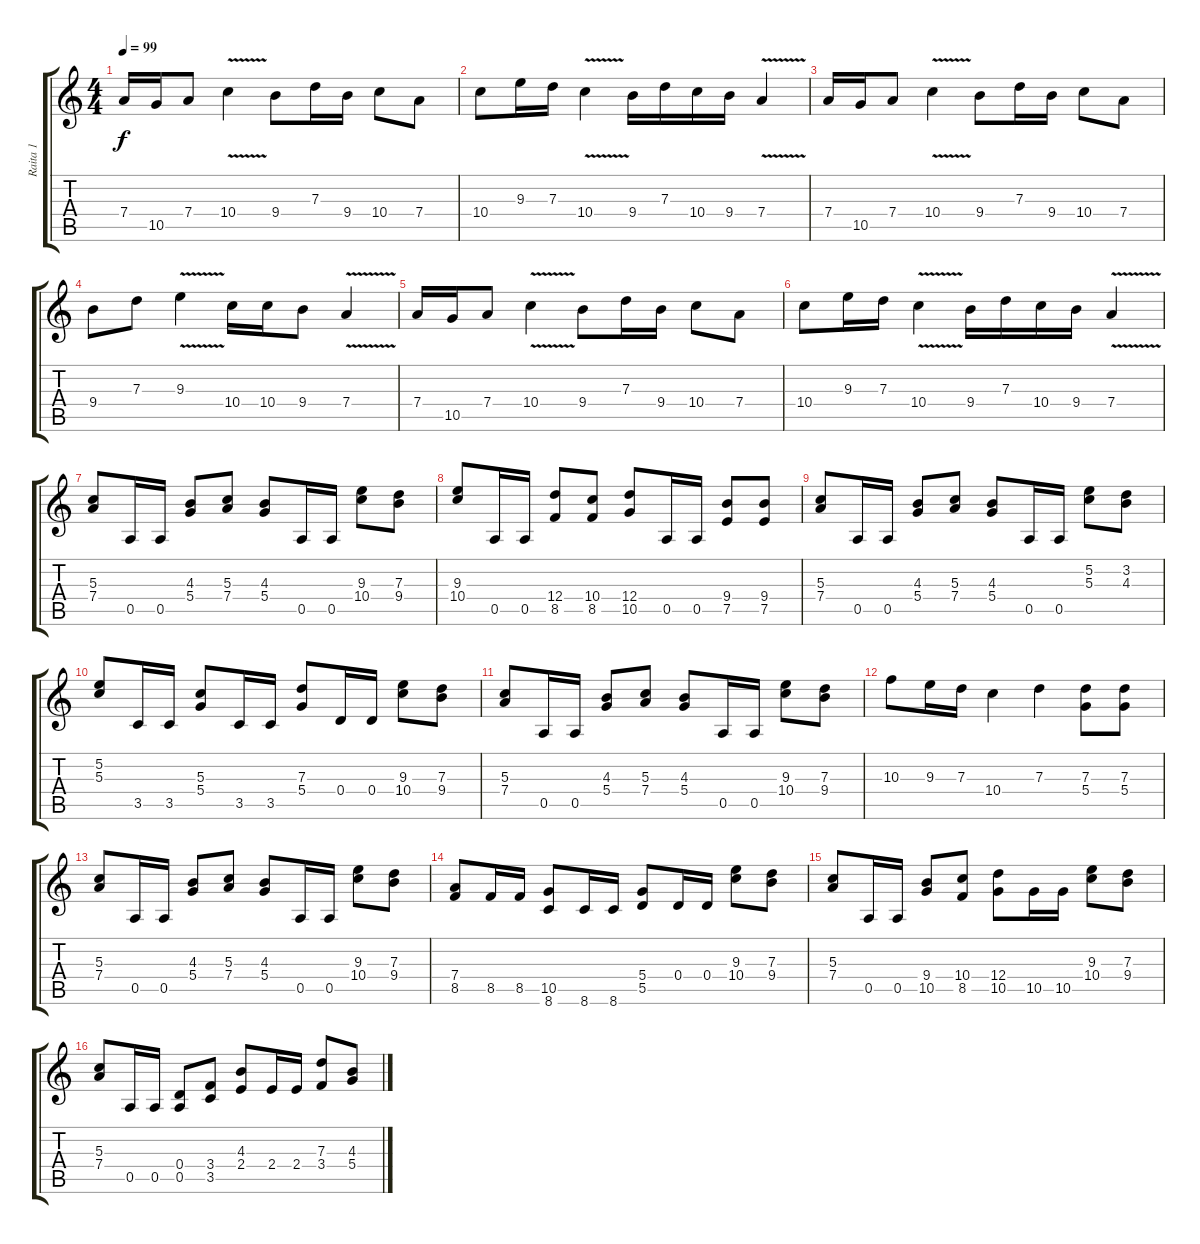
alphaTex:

\track ("Raita 1" "Raita 1") {instrument distortionguitar}
\staff {score tabs}
\tuning (E4 B3 G3 D3 A2 E2) {hide}
\ts (4 4)
\tempo 99
\clef g2
\ks c
7.4.16{dy f} 10.5.16 7.4.8 10.4{v}.4 9.4.8 7.3.16 9.4.16 10.4.8 7.4.8 |
10.4.8 9.3.16 7.3.16 10.4{v}.4 9.4.16 7.3.16 10.4.16 9.4.16 7.4{v}.4 |
7.4.16 10.5.16 7.4.8 10.4{v}.4 9.4.8 7.3.16 9.4.16 10.4.8 7.4.8 |
9.4.8 7.3.8 9.3{v}.4 10.4.16 10.4.16 9.4.8 7.4{v}.4 |
7.4.16 10.5.16 7.4.8 10.4{v}.4 9.4.8 7.3.16 9.4.16 10.4.8 7.4.8 |
10.4.8 9.3.16 7.3.16 10.4{v}.4 9.4.16 7.3.16 10.4.16 9.4.16 7.4{v}.4 |
(5.3 7.4).8 0.5.16 0.5.16 (4.3 5.4).8 (5.3 7.4).8 (4.3 5.4).8 0.5.16 0.5.16 (9.3 10.4).8 (7.3 9.4).8 |
(9.3 10.4).8 0.5.16 0.5.16 (12.4 8.5).8 (10.4 8.5).8 (12.4 10.5).8 0.5.16 0.5.16 (9.4 7.5).8 (9.4 7.5).8 |
(5.3 7.4).8 0.5.16 0.5.16 (4.3 5.4).8 (5.3 7.4).8 (4.3 5.4).8 0.5.16 0.5.16 (5.2 5.3).8 (3.2 4.3).8 |
(5.2 5.3).8 3.5.16 3.5.16 (5.3 5.4).8 3.5.16 3.5.16 (7.3 5.4).8 0.4.16 0.4.16 (9.3 10.4).8 (7.3 9.4).8 |
(5.3 7.4).8 0.5.16 0.5.16 (4.3 5.4).8 (5.3 7.4).8 (4.3 5.4).8 0.5.16 0.5.16 (9.3 10.4).8 (7.3 9.4).8 |
10.3.8 9.3.16 7.3.16 10.4.4 7.3.4 (7.3 5.4).8 (7.3 5.4).8 |
(5.3 7.4).8 0.5.16 0.5.16 (4.3 5.4).8 (5.3 7.4).8 (4.3 5.4).8 0.5.16 0.5.16 (9.3 10.4).8 (7.3 9.4).8 |
(7.4 8.5).8 8.5.16 8.5.16 (10.5 8.6).8 8.6.16 8.6.16 (5.4 5.5).8 0.4.16 0.4.16 (9.3 10.4).8 (7.3 9.4).8 |
(5.3 7.4).8 0.5.16 0.5.16 (9.4 10.5).8 (10.4 8.5).8 (12.4 10.5).8 10.5.16 10.5.16 (9.3 10.4).8 (7.3 9.4).8 |
(5.3 7.4).8 0.5.16 0.5.16 (0.4 0.5).8 (3.4 3.5).8 (4.3 2.4).8 2.4.16 2.4.16 (7.3 3.4).8 (4.3 5.4).8
